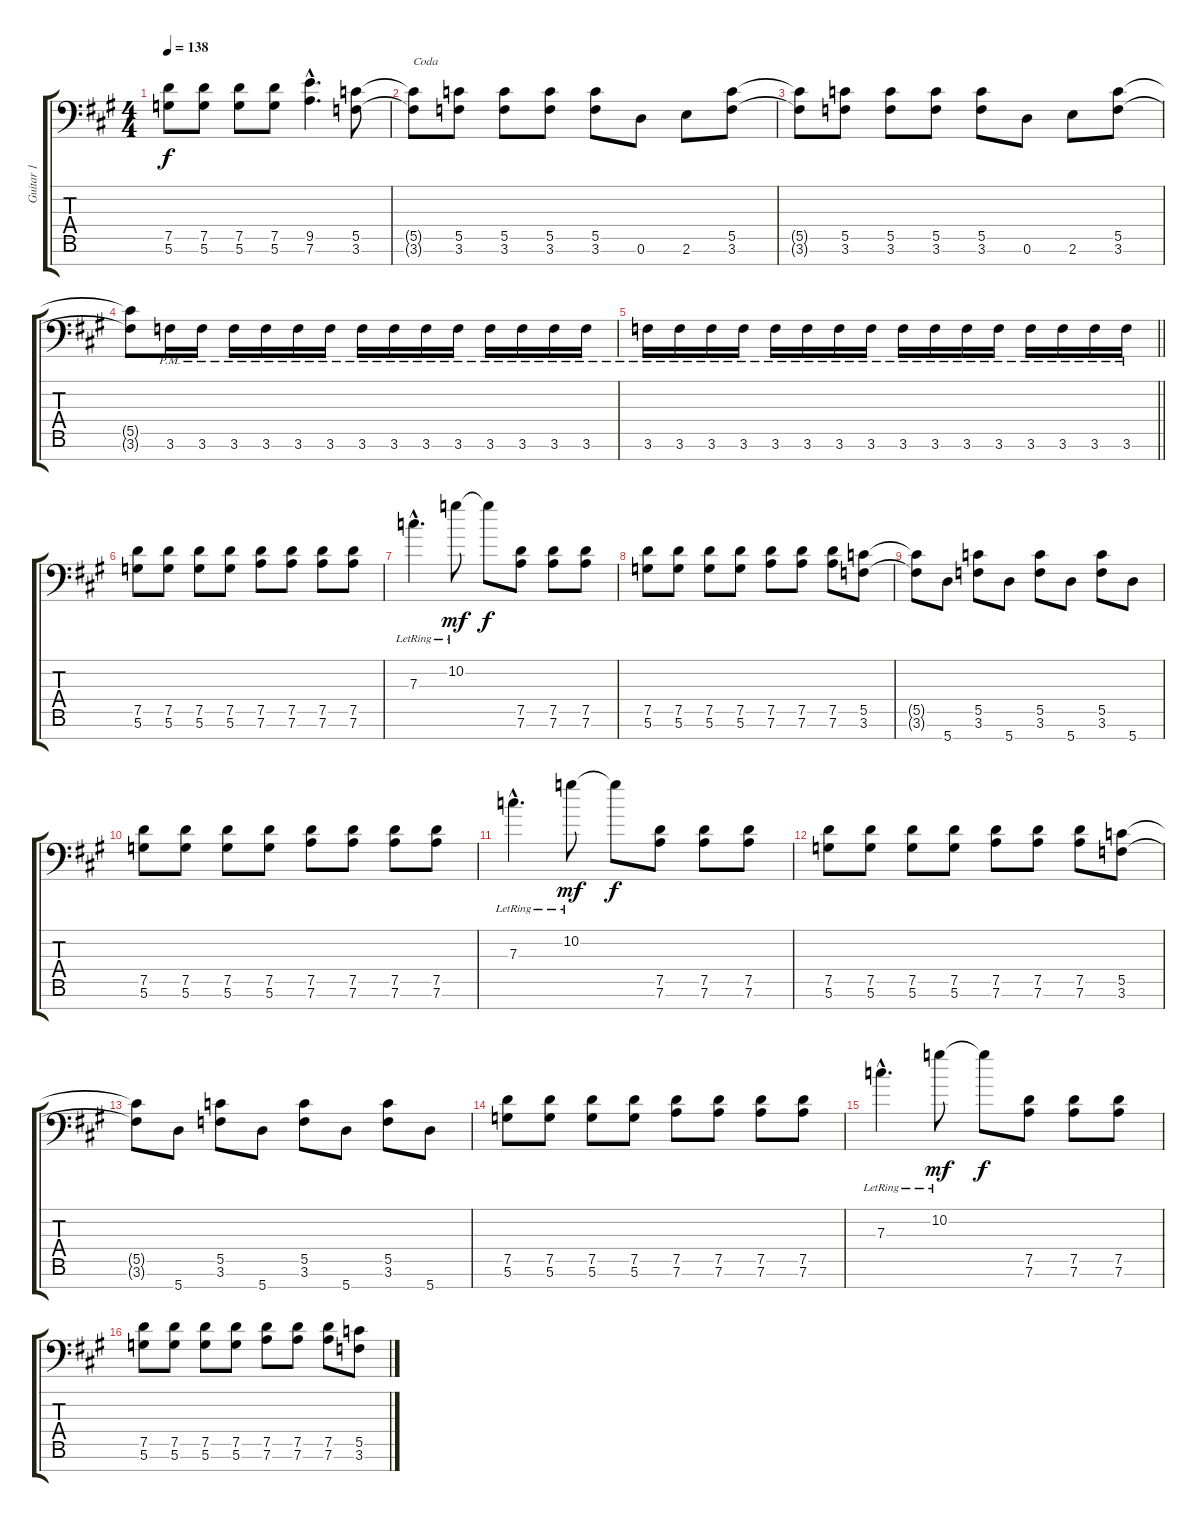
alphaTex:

\track ("Guitar 1" "Guitar 1") {instrument distortionguitar}
\staff {score tabs}
\tuning (D4 A3 F3 C3 G2 D2 A1) {hide}
\ts (4 4)
\tempo 138
\clef f4
\ks f#minor
(7.5 5.6).8{dy f} (7.5 5.6).8 (7.5 5.6).8 (7.5 5.6).8 (9.5{hac} 7.6{hac}).4{d} (5.5 3.6).8 |
(5.5{t} 3.6{t}).8{txt "Coda"} (5.5 3.6).8 (5.5 3.6).8 (5.5 3.6).8 (5.5 3.6).8 0.6.8 2.6.8 (5.5 3.6).8 |
(5.5{t} 3.6{t}).8 (5.5 3.6).8 (5.5 3.6).8 (5.5 3.6).8 (5.5 3.6).8 0.6.8 2.6.8 (5.5 3.6).8 |
(5.5{t} 3.6{t}).8 3.6{pm}.16 3.6{pm}.16 3.6{pm}.16 3.6{pm}.16 3.6{pm}.16 3.6{pm}.16 3.6{pm}.16 3.6{pm}.16 3.6{pm}.16 3.6{pm}.16 3.6{pm}.16 3.6{pm}.16 3.6{pm}.16 3.6{pm}.16 |
\barLineRight lightlight
3.6{pm}.16 3.6{pm}.16 3.6{pm}.16 3.6{pm}.16 3.6{pm}.16 3.6{pm}.16 3.6{pm}.16 3.6{pm}.16 3.6{pm}.16 3.6{pm}.16 3.6{pm}.16 3.6{pm}.16 3.6{pm}.16 3.6{pm}.16 3.6{pm}.16 3.6{pm}.16 |
(7.5 5.6).8 (7.5 5.6).8 (7.5 5.6).8 (7.5 5.6).8 (7.5 7.6).8 (7.5 7.6).8 (7.5 7.6).8 (7.5 7.6).8 |
7.3{hac lr}.4{d} 10.2{lr}.8{dy mf} 10.2{t}.8{dy f} (7.5 7.6).8 (7.5 7.6).8 (7.5 7.6).8 |
(7.5 5.6).8 (7.5 5.6).8 (7.5 5.6).8 (7.5 5.6).8 (7.5 7.6).8 (7.5 7.6).8 (7.5 7.6).8 (5.5 3.6).8 |
(5.5{t} 3.6{t}).8 5.7.8 (5.5 3.6).8 5.7.8 (5.5 3.6).8 5.7.8 (5.5 3.6).8 5.7.8 |
(7.5 5.6).8 (7.5 5.6).8 (7.5 5.6).8 (7.5 5.6).8 (7.5 7.6).8 (7.5 7.6).8 (7.5 7.6).8 (7.5 7.6).8 |
7.3{hac lr}.4{d} 10.2{lr}.8{dy mf} 10.2{t}.8{dy f} (7.5 7.6).8 (7.5 7.6).8 (7.5 7.6).8 |
(7.5 5.6).8 (7.5 5.6).8 (7.5 5.6).8 (7.5 5.6).8 (7.5 7.6).8 (7.5 7.6).8 (7.5 7.6).8 (5.5 3.6).8 |
(5.5{t} 3.6{t}).8 5.7.8 (5.5 3.6).8 5.7.8 (5.5 3.6).8 5.7.8 (5.5 3.6).8 5.7.8 |
(7.5 5.6).8 (7.5 5.6).8 (7.5 5.6).8 (7.5 5.6).8 (7.5 7.6).8 (7.5 7.6).8 (7.5 7.6).8 (7.5 7.6).8 |
7.3{hac lr}.4{d} 10.2{lr}.8{dy mf} 10.2{t}.8{dy f} (7.5 7.6).8 (7.5 7.6).8 (7.5 7.6).8 |
(7.5 5.6).8 (7.5 5.6).8 (7.5 5.6).8 (7.5 5.6).8 (7.5 7.6).8 (7.5 7.6).8 (7.5 7.6).8 (5.5 3.6).8
